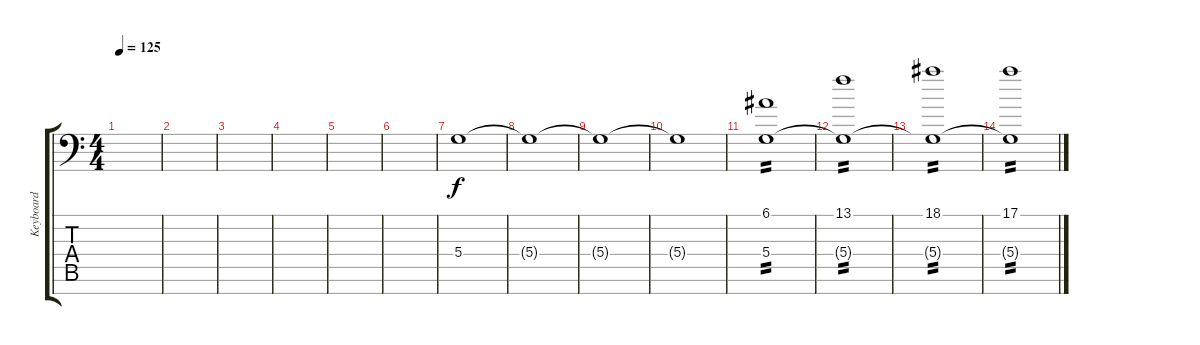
\track ("Keyboard" "Keyboard") {instrument synthbrass1}
\staff {score tabs}
\tuning (E4 B3 G3 D3 A2 E2 A1) {hide}
\ts (4 4)
\tempo 125
\clef f4
\ks c
|
|
|
|
|
|
5.4.1{volume 12 instrument synthstrings1} |
5.4{t}.1 |
5.4{t}.1 |
5.4{t}.1 |
(6.1 5.4).1{tp 2 volume 16} |
(13.1 5.4{t}).1{tp 2} |
(18.1 5.4{t}).1{tp 2} |
(17.1 5.4{t}).1{tp 2}
